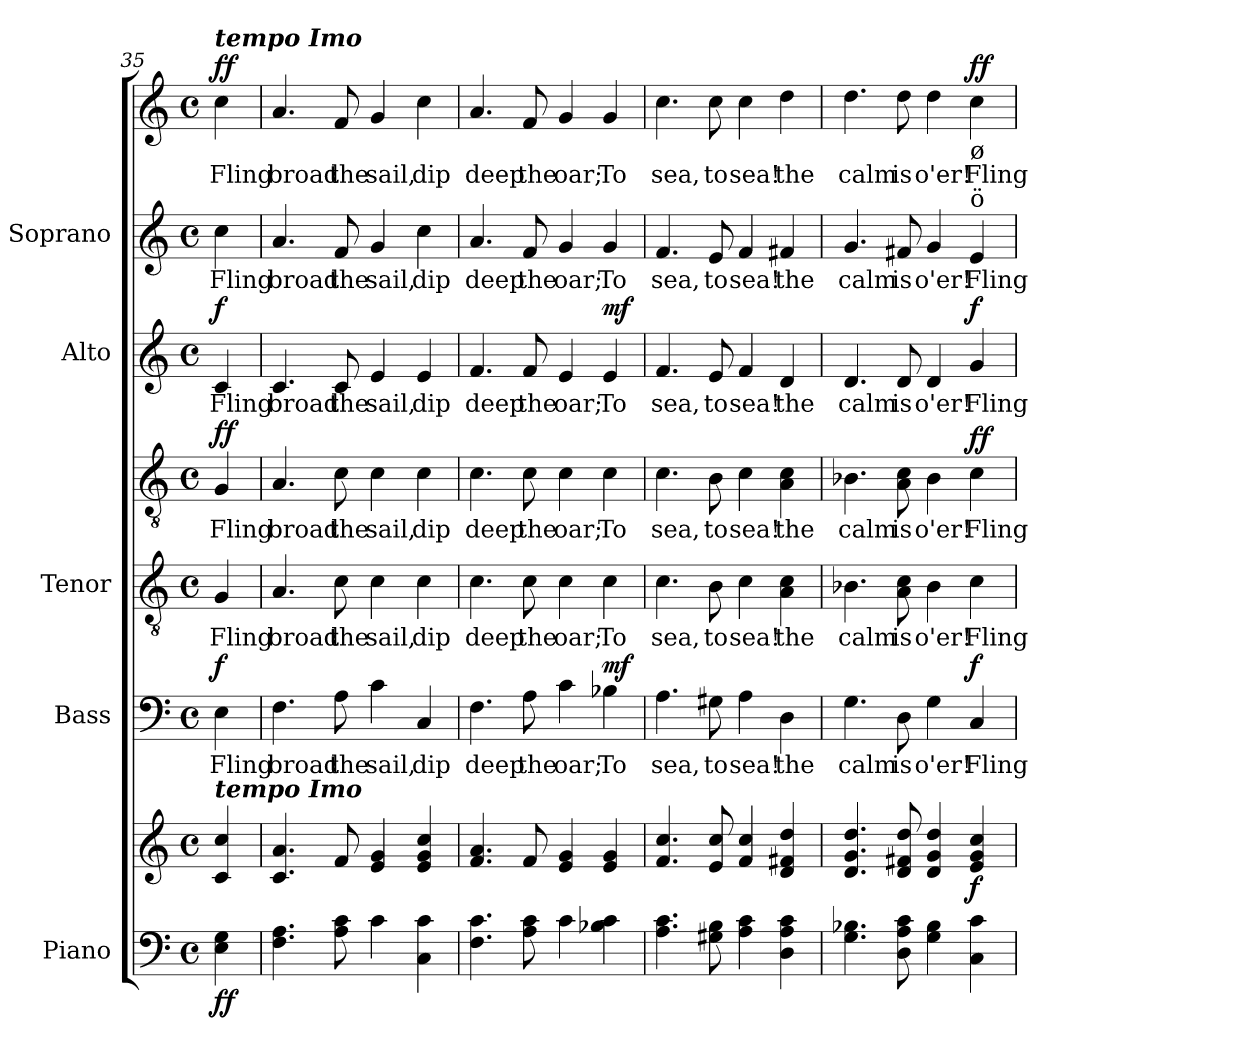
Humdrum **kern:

**kern	**kern	**dynam	**kern	**text	**dynam	**kern	**text	**kern	**text	**dynam	**kern	**text	**dynam	**kern	**text	**kern	**text	**dynam
*part5	*part5	*part5	*part4	*part4	*part4	*part3	*part3	*part3	*part3	*part3	*part2	*part2	*part2	*part1	*part1	*part1	*part1	*part1
*staff8	*staff7	*staff7/8	*staff6	*staff6	*staff6	*staff5	*staff5	*staff4	*staff4	*staff4/5	*staff3	*staff3	*staff3	*staff2	*staff2	*staff1	*staff1	*staff1/2
*I"Piano	*	*	*I"Bass	*	*	*I"Tenor	*	*	*	*	*I"Alto	*	*	*I"Soprano	*	*	*	*
*	*	*	*I'B	*	*	*I'T	*	*	*	*	*I'A	*	*	*I'S	*	*	*	*
!!LO:LB:g=z
*clefF4	*clefG2	*	*clefF4	*	*	*clefGv2	*	*clefGv2	*	*	*clefG2	*	*	*clefG2	*	*clefG2	*	*
*k[]	*k[]	*	*k[]	*	*	*k[]	*	*k[]	*	*	*k[]	*	*	*k[]	*	*k[]	*	*
*C:	*C:	*	*C:	*	*	*C:	*	*C:	*	*	*C:	*	*	*C:	*	*C:	*	*
*M4/4	*M4/4	*	*M4/4	*	*	*M4/4	*	*M4/4	*	*	*M4/4	*	*	*M4/4	*	*M4/4	*	*
*met(c)	*met(c)	*	*met(c)	*	*	*met(c)	*	*met(c)	*	*	*met(c)	*	*	*met(c)	*	*met(c)	*	*
=35	=35	=35	=35	=35	=35	=35	=35	=35	=35	=35	=35	=35	=35	=35	=35	=35	=35	=35
!	!	!	!	!	!	!	!	!	!	!	!	!	!	!	!	!LO:TX:a:Bi:t=tempo Imo	!	!
!	!LO:TX:a:Bi:t=tempo Imo	!	!	!	!	!	!	!	!	!	!	!	!	!	!	!	!	!
!	!	!LO:DY:b=2	!	!LO:LY:b	!	!	!LO:LY:b	!	!LO:LY:b	!	!	!LO:LY:b	!	!	!LO:LY:b	!	!LO:LY:b	!
!	!	!LO:DY:n=1:b	!	!	!LO:DY:b	!	!	!	!	!LO:DY:b=2	!	!	!	!	!	!	!	!
!	!	!	!	!	!	!	!	!	!	!LO:DY:n=1:b	!	!	!LO:DY:b	!	!	!	!	!LO:DY:b=2
!	!	!	!	!	!	!	!	!	!	!	!	!	!	!	!	!	!	!LO:DY:n=1:b
4E 4G	4c 4cc	f f	4E	Fling	f	4G	Fling	4G	Fling	f f	4c	Fling	f	4cc	Fling	4cc	Fling	f f
=36	=36	=36	=36	=36	=36	=36	=36	=36	=36	=36	=36	=36	=36	=36	=36	=36	=36	=36
!	!	!	!	!LO:LY:b	!	!	!LO:LY:b	!	!LO:LY:b	!	!	!LO:LY:b	!	!	!LO:LY:b	!	!LO:LY:b	!
4.F 4.A	4.c 4.a	.	4.F	broad	.	4.A	broad	4.A	broad	.	4.c	broad	.	4.a	broad	4.a	broad	.
!	!	!	!	!LO:LY:b	!	!	!LO:LY:b	!	!LO:LY:b	!	!	!LO:LY:b	!	!	!LO:LY:b	!	!LO:LY:b	!
8A 8c	8f	.	8A	the	.	8c	the	8c	the	.	8c	the	.	8f	the	8f	the	.
!	!	!	!	!LO:LY:b	!	!	!LO:LY:b	!	!LO:LY:b	!	!	!LO:LY:b	!	!	!LO:LY:b	!	!LO:LY:b	!
4c	4e 4g	.	4c	sail,	.	4c	sail,	4c	sail,	.	4e	sail,	.	4g	sail,	4g	sail,	.
!	!	!	!	!LO:LY:b	!	!	!LO:LY:b	!	!LO:LY:b	!	!	!LO:LY:b	!	!	!LO:LY:b	!	!LO:LY:b	!
4C 4c	4e 4g 4cc	.	4C	dip	.	4c	dip	4c	dip	.	4e	dip	.	4cc	dip	4cc	dip	.
=37	=37	=37	=37	=37	=37	=37	=37	=37	=37	=37	=37	=37	=37	=37	=37	=37	=37	=37
!	!	!	!	!LO:LY:b	!	!	!LO:LY:b	!	!LO:LY:b	!	!	!LO:LY:b	!	!	!LO:LY:b	!	!LO:LY:b	!
4.F 4.c	4.f 4.a	.	4.F	deep	.	4.c	deep	4.c	deep	.	4.f	deep	.	4.a	deep	4.a	deep	.
!	!	!	!	!LO:LY:b	!	!	!LO:LY:b	!	!LO:LY:b	!	!	!LO:LY:b	!	!	!LO:LY:b	!	!LO:LY:b	!
8A 8c	8f	.	8A	the	.	8c	the	8c	the	.	8f	the	.	8f	the	8f	the	.
!	!	!	!	!LO:LY:b	!	!	!LO:LY:b	!	!LO:LY:b	!	!	!LO:LY:b	!	!	!LO:LY:b	!	!LO:LY:b	!
4c	4e 4g	.	4c	oar;	.	4c	oar;	4c	oar;	.	4e	oar;	.	4g	oar;	4g	oar;	.
!	!	!LO:DY:b=2	!	!LO:LY:b	!	!	!LO:LY:b	!	!LO:LY:b	!	!	!LO:LY:b	!	!	!LO:LY:b	!	!LO:LY:b	!
!	!	!LO:DY:n=1:b	!	!	!LO:DY:b	!	!	!	!	!LO:DY:b=2	!	!	!	!	!	!	!	!
!	!	!	!	!	!	!	!	!	!	!LO:DY:n=1:b	!	!	!LO:DY:b	!	!	!	!	!LO:DY:b=2
!	!	!	!	!	!	!	!	!	!	!	!	!	!	!	!	!	!	!LO:DY:n=1:b
4B-X 4c	4e 4g	mf mf	4B-X	To	mf	4c	To	4c	To	mf mf	4e	To	mf	4g	To	4g	To	mf mf
=38	=38	=38	=38	=38	=38	=38	=38	=38	=38	=38	=38	=38	=38	=38	=38	=38	=38	=38
!	!	!	!	!LO:LY:b	!	!	!LO:LY:b	!	!LO:LY:b	!	!	!LO:LY:b	!	!	!LO:LY:b	!	!LO:LY:b	!
4.A 4.c	4.f 4.cc	.	4.A	sea,	.	4.c	sea,	4.c	sea,	.	4.f	sea,	.	4.f	sea,	4.cc	sea,	.
!	!	!	!	!LO:LY:b	!	!	!LO:LY:b	!	!LO:LY:b	!	!	!LO:LY:b	!	!	!LO:LY:b	!	!LO:LY:b	!
8G#X 8B	8e 8cc	.	8G#X	to	.	8B	to	8B	to	.	8e	to	.	8e	to	8cc	to	.
!	!	!	!	!LO:LY:b	!	!	!LO:LY:b	!	!LO:LY:b	!	!	!LO:LY:b	!	!	!LO:LY:b	!	!LO:LY:b	!
4A 4c	4f 4cc	.	4A	sea!	.	4c	sea!	4c	sea!	.	4f	sea!	.	4f	sea!	4cc	sea!	.
!	!	!	!	!LO:LY:b	!	!	!LO:LY:b	!	!LO:LY:b	!	!	!LO:LY:b	!	!	!LO:LY:b	!	!LO:LY:b	!
4D 4A 4c	4d 4f#X 4dd	.	4D	the	.	4A 4c	the	4A 4c	the	.	4d	the	.	4f#X	the	4dd	the	.
=39	=39	=39	=39	=39	=39	=39	=39	=39	=39	=39	=39	=39	=39	=39	=39	=39	=39	=39
!	!	!	!	!LO:LY:b	!	!	!LO:LY:b	!	!LO:LY:b	!	!	!LO:LY:b	!	!	!LO:LY:b	!	!LO:LY:b	!
4.G 4.B-X	4.d 4.g 4.dd	.	4.G	calm	.	4.B-X	calm	4.B-X	calm	.	4.d	calm	.	4.g	calm	4.dd	calm	.
!	!	!	!	!LO:LY:b	!	!	!LO:LY:b	!	!LO:LY:b	!	!	!LO:LY:b	!	!	!LO:LY:b	!	!LO:LY:b	!
8D 8A 8c	8d 8f#X 8dd	.	8D	is	.	8A 8c	is	8A 8c	is	.	8d	is	.	8f#X	is	8dd	is	.
!	!	!	!	!LO:LY:b	!	!	!LO:LY:b	!	!LO:LY:b	!	!	!LO:LY:b	!	!	!LO:LY:b	!	!LO:LY:b	!
4G 4B-	4d 4g 4dd	.	4G	o'er!	.	4B-	o'er!	4B-	o'er!	.	4d	o'er!	.	4g	o'er!	4dd	o'er!	.
!	!	!	!	!	!	!	!	!	!	!	!	!	!	!	!	!LO:TX:b:t=ø	!	!
!	!	!	!	!	!	!	!	!	!	!	!	!	!	!LO:TX:a:t=ö	!	!	!	!
!	!	!LO:DY:b	!	!LO:LY:b	!LO:DY:b	!	!LO:LY:b	!	!LO:LY:b	!LO:DY:b=2	!	!LO:LY:b	!	!	!LO:LY:b	!	!LO:LY:b	!
!	!	!	!	!	!	!	!	!	!	!LO:DY:n=1:b	!	!	!LO:DY:b	!	!	!	!	!LO:DY:b=2
!	!	!	!	!	!	!	!	!	!	!	!	!	!	!	!	!	!	!LO:DY:n=1:b
4C 4c	4e 4g 4cc	f	4C	Fling	f	4c	Fling	4c	Fling	f f	4g	Fling	f	4e	Fling	4cc	Fling	f f
=	=	=	=	=	=	=	=	=	=	=	=	=	=	=	=	=	=	=
*-	*-	*-	*-	*-	*-	*-	*-	*-	*-	*-	*-	*-	*-	*-	*-	*-	*-	*-
